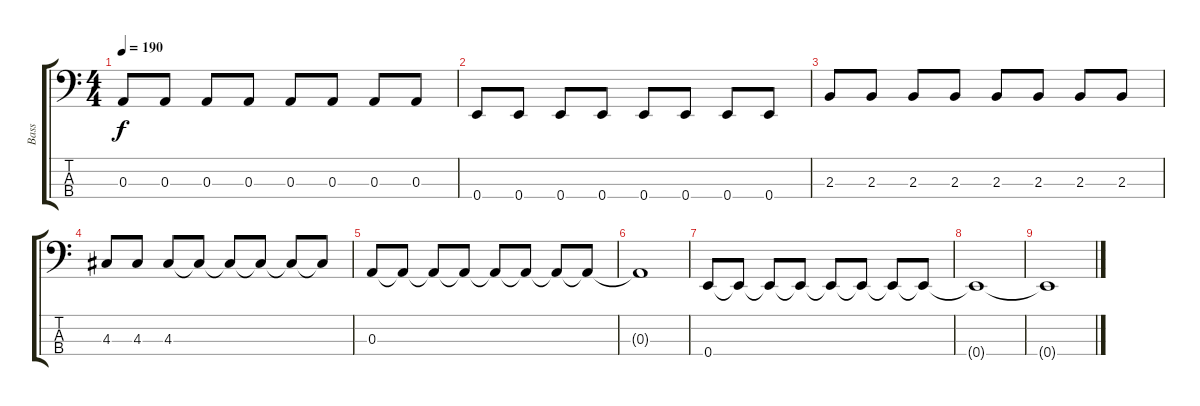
\track ("Bass" "Bass") {instrument electricbasspick}
\staff {score tabs}
\tuning (G2 D2 A1 E1) {hide}
\ts (4 4)
\tempo 190
\clef f4
\ks c
0.3.8{dy f} 0.3.8 0.3.8 0.3.8 0.3.8 0.3.8 0.3.8 0.3.8 |
0.4.8 0.4.8 0.4.8 0.4.8 0.4.8 0.4.8 0.4.8 0.4.8 |
2.3.8 2.3.8 2.3.8 2.3.8 2.3.8 2.3.8 2.3.8 2.3.8 |
4.3.8 4.3.8 4.3.8 4.3{t}.8 4.3{t}.8 4.3{t}.8 4.3{t}.8 4.3{t}.8 |
0.3.8 0.3{t}.8 0.3{t}.8 0.3{t}.8 0.3{t}.8 0.3{t}.8 0.3{t}.8 0.3{t}.8 |
0.3{t}.1 |
0.4.8 0.4{t}.8 0.4{t}.8 0.4{t}.8 0.4{t}.8 0.4{t}.8 0.4{t}.8 0.4{t}.8 |
0.4{t}.1 |
0.4{t}.1{volume 0}
